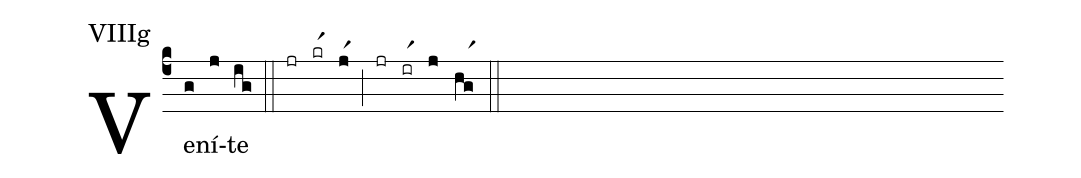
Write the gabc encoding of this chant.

annotation: VIIIg;
%%
(c4)Ve(g)ní(j)te(ig) (::) (jr)(krr1)(jr1)(;)(jr)(irr1)(j)(hgr1)(::)
